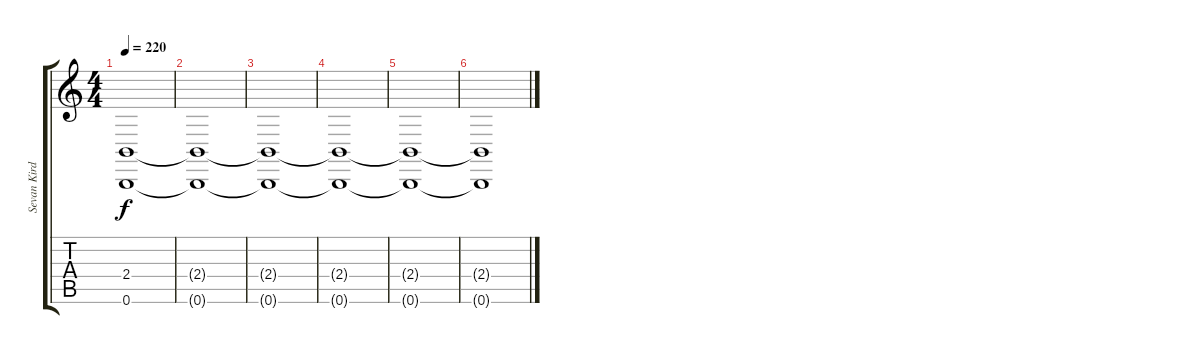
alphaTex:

\track ("Sevan Kirder" "Sevan Kird") {instrument bagpipe}
\staff {score tabs}
\tuning (B3 Gb3 D3 A2 E2 B1) {hide}
\ts (4 4)
\tempo 220
\clef g2
\ks c
(2.4{t} 0.6{t}).1{dy f} |
(2.4{t} 0.6{t}).1 |
(2.4{t} 0.6{t}).1{volume 0} |
(2.4{t} 0.6{t}).1 |
(2.4{t} 0.6{t}).1 |
(2.4{t} 0.6{t}).1
